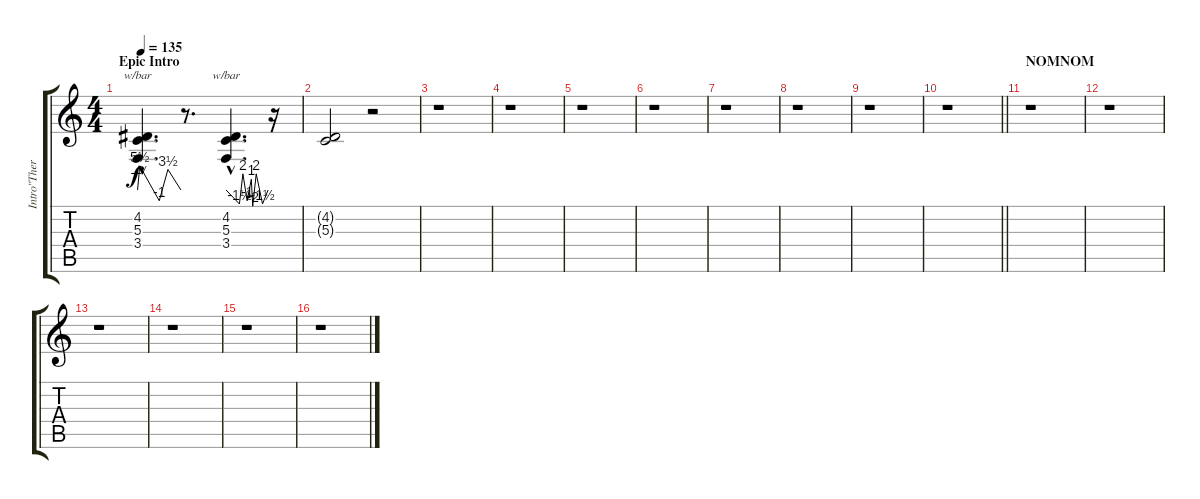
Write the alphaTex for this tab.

\track ("Intro\"There be lighting\"" "Intro\"Ther") {instrument gunshot}
\staff {score tabs}
\tuning (E4 B3 G3 D3 A2 E2) {hide}
\ts (4 4)
\section ("" "Epic Intro")
\tempo 135
\clef g2
\ks c
(4.2{hac} 5.3{hac} 3.4{hac}).4{d tbe (custom default 0 0 3 22 30 -4 42 14 60 0) dy f balance 13 instrument gunshot} r.8{d} (4.2{hac} 5.3{hac} 3.4{hac}).4{d tbe (custom default 0 0 19 -6 24 8 30 -4 36 4 38 -8 43 8 52 -6 60 0) balance 3} r.16 |
(4.2{t} 5.3{t}).2{balance 13} r.2 |
r.1 |
r.1 |
r.1 |
r.1 |
r.1 |
r.1 |
r.1 |
\barLineRight lightlight
r.1 |
\section ("" "NOMNOM")
r.1 |
r.1 |
r.1 |
r.1 |
r.1 |
r.1
